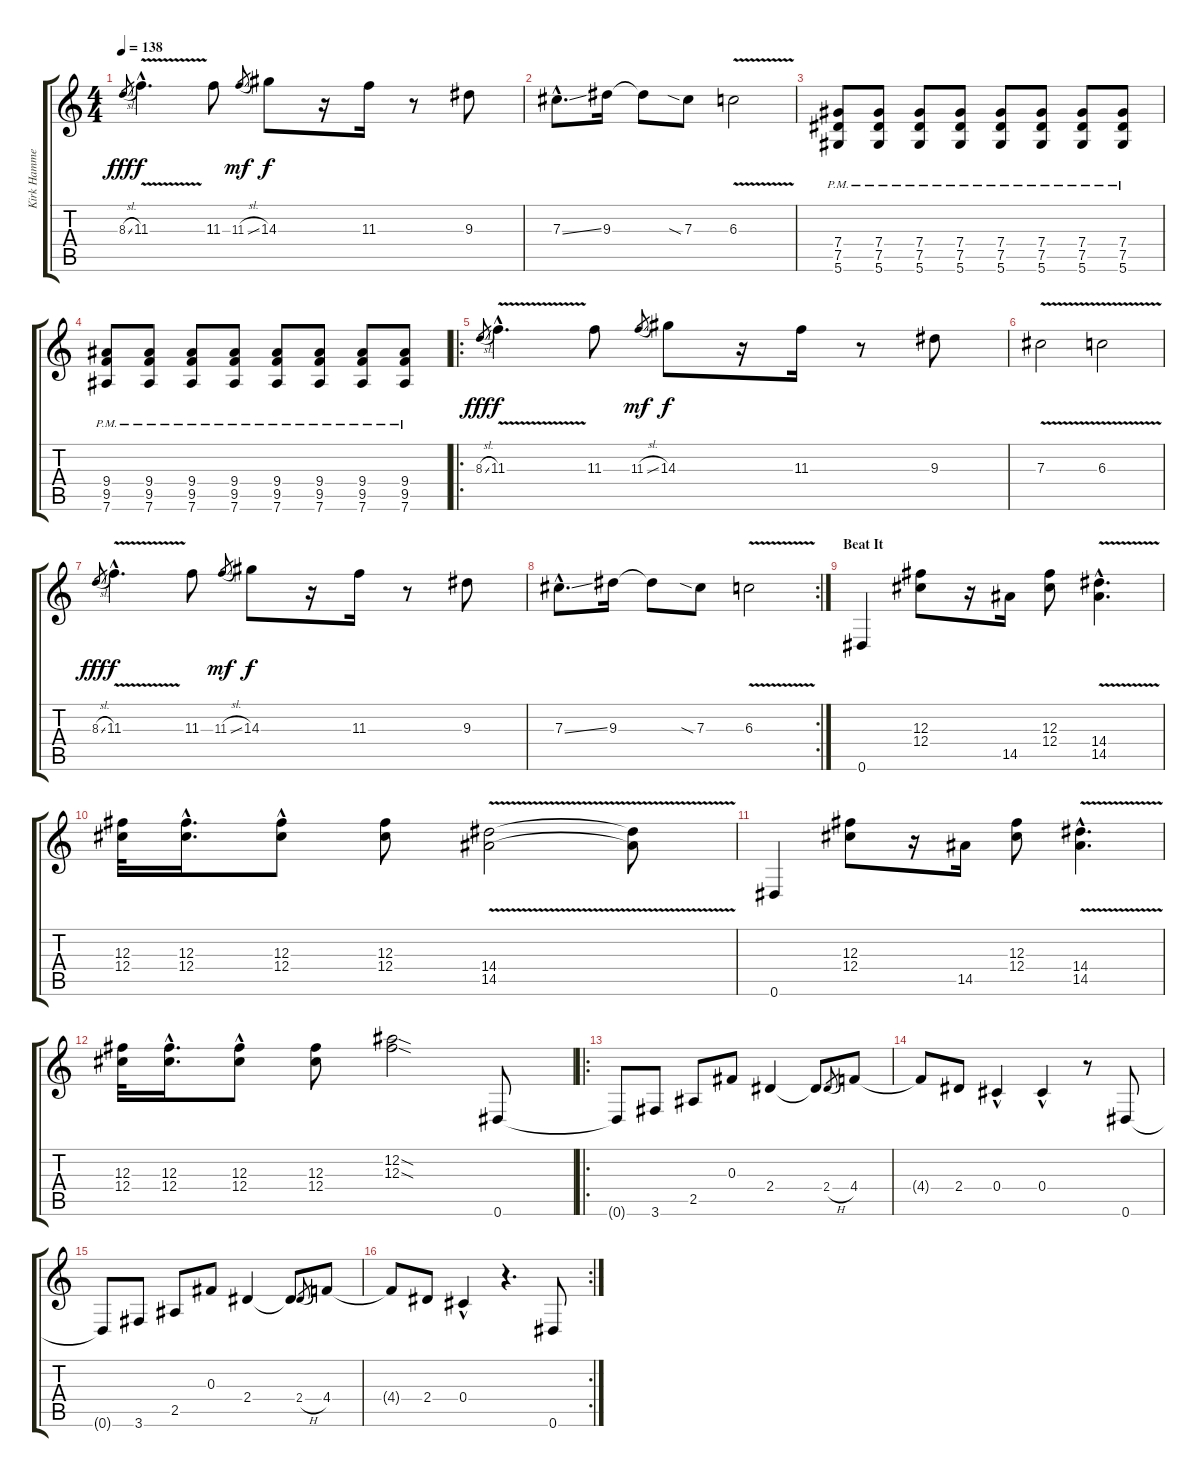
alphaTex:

\track ("Kirk Hammet" "Kirk Hamme") {instrument distortionguitar}
\staff {score tabs}
\tuning (Eb4 Bb3 Gb3 Db3 Ab2 Eb2) {hide}
\ts (4 4)
\tempo 138
\clef g2
\ks c
8.3{sl}.8{gr dy fff} 11.3{v hac}.4{d dy f} 11.3.8 11.3{sl}.8{gr dy mf} 14.3.8{dy f} r.16 11.3.16 r.8 9.3.8 |
7.3{ss hac}.8{d} 9.3.16 9.3{t}.8 7.3{sia}.8 6.3{v}.2 |
(7.4{pm} 7.5{pm} 5.6{pm}).8 (7.4{pm} 7.5{pm} 5.6{pm}).8 (7.4{pm} 7.5{pm} 5.6{pm}).8 (7.4{pm} 7.5{pm} 5.6{pm}).8 (7.4{pm} 7.5{pm} 5.6{pm}).8 (7.4{pm} 7.5{pm} 5.6{pm}).8 (7.4{pm} 7.5{pm} 5.6{pm}).8 (7.4{pm} 7.5{pm} 5.6{pm}).8 |
(9.4{pm} 9.5{pm} 7.6{pm}).8 (9.4{pm} 9.5{pm} 7.6{pm}).8 (9.4{pm} 9.5{pm} 7.6{pm}).8 (9.4{pm} 9.5{pm} 7.6{pm}).8 (9.4{pm} 9.5{pm} 7.6{pm}).8 (9.4{pm} 9.5{pm} 7.6{pm}).8 (9.4{pm} 9.5{pm} 7.6{pm}).8 (9.4{pm} 9.5{pm} 7.6{pm}).8 |
\ro
8.3{sl}.8{gr dy fff} 11.3{v hac}.4{d dy f} 11.3.8 11.3{sl}.8{gr dy mf} 14.3.8{dy f} r.16 11.3.16 r.8 9.3.8 |
7.3{v}.2 6.3{v}.2 |
8.3{sl}.8{gr dy fff} 11.3{v hac}.4{d dy f} 11.3.8 11.3{sl}.8{gr dy mf} 14.3.8{dy f} r.16 11.3.16 r.8 9.3.8 |
\rc 2
7.3{ss hac}.8{d} 9.3.16 9.3{t}.8 7.3{sia}.8 6.3{v}.2 |
\section ("" "Beat It")
0.6.4 (12.3 12.4).8 r.16 14.5.16 (12.3 12.4).8 (14.4{v hac} 14.5{v hac}).4{d} |
(12.3 12.4).32 (12.3{hac} 12.4{hac}).16{d} (12.3{hac} 12.4{hac}).8 (12.3 12.4).8 (14.4{v} 14.5{v}).2 (14.4{t} 14.5{t}).8 |
0.6.4 (12.3 12.4).8 r.16 14.5.16 (12.3 12.4).8 (14.4{v hac} 14.5{v hac}).4{d} |
(12.3 12.4).32 (12.3{hac} 12.4{hac}).16{d} (12.3{hac} 12.4{hac}).8 (12.3 12.4).8 (12.2{sod} 12.3{sod}).2 0.6.8 |
\ro
0.6{t}.8 3.6.8 2.5.8 0.3.8 2.4.4 2.4{t}.8 2.4{h}.8{gr} 4.4.8 |
4.4{t}.8 2.4.8 0.4{hac}.4 0.4{hac}.4 r.8 0.6.8 |
0.6{t}.8 3.6.8 2.5.8 0.3.8 2.4.4 2.4{t}.8 2.4{h}.8{gr} 4.4.8 |
\rc 2
4.4{t}.8 2.4.8 0.4{hac}.4 r.4{d} 0.6.8
